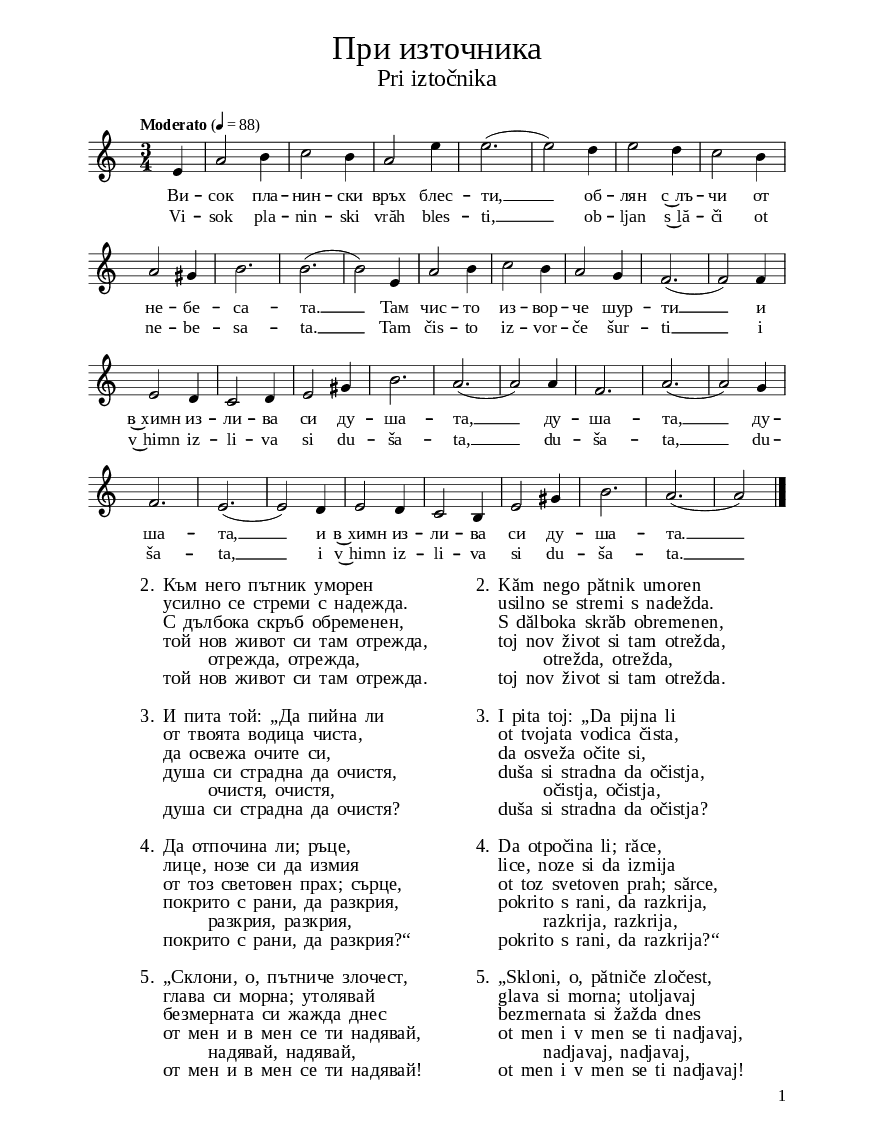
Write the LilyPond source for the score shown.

\version "2.24.2"

% include paper part and global functions
\include "include/globals.ily"

\bookpart {
   \label #'ref034
  \tocItem \markup "При източника – Pri iztočnika"
  \include "include/bookpart-paper.ily"
  \score {
    \include "include/score-layout.ily"

    \new Voice \absolute{
      \clef treble
      \key a \minor
      \time 3/4
      \tempoFunc "Moderato" 4 "88"
      \autoBeamOff
      \partial 4

      e'4 | a'2 b'4 | c''2 b'4 | a'2 e''4 | e''2. (| e''2) d''4 | e''2 d''4 | c''2 b'4 \break |
      a'2 gis'4 | b'2. | b'2. (| b'2 ) e'4 | a'2 b'4 | c''2 b'4 | a'2 g'4 | f'2. (| f'2 ) f'4 \break |
      e'2 d'4 | c'2 d'4 | e'2 gis'4 | b'2. | a'2. (| a'2 )a'4 | f'2. | a'2. ( | a'2 ) g'4 \break |
      f'2. | e'2. (|e'2) d'4 e'2 d'4 | c'2 b4 | e'2 gis'4 | b'2. | a'2. ( | a'2 ) \bar "|." \break
    }
    \addlyrics {
      Ви -- сок
      пла -- нин -- ски връх блес -- ти, __ об -- лян с~лъ
      -- чи от не -- бе -- са -- та. __ Там чис -- то из
      -- вор -- че шур -- ти __ и в~химн из -- ли -- ва
      си ду -- ша -- -- та, __ ду -- ша -- та, __ ду -- ша --
      та, __ и в~химн из -- ли -- ва си ду -- ша -- та. __
    }

     \addlyrics {
      Vi -- sok
      pla -- nin -- ski vrăh bles -- ti, __ ob -- ljan s~lă
      -- či ot ne -- be -- sa -- ta. __ Tam čis -- to iz
      -- vor -- če šur -- ti __ i v~himn iz -- li -- va
      si du -- ša -- -- ta, __ du -- ša -- ta, __ du -- ša --
      ta, __ i v~himn iz -- li -- va si du -- ša -- ta. __
    }

    \header {
      title = \titleFunc "При източника" "Pri iztočnika"
    }

    \midi{}

  } % score



  \markup \fontsize #+1.7 {
    \hspace #5
    \override #'(baseline-skip . 1.8)
    \column {
      \line { 2. Към него пътник уморен}
      \line {   "   " усилно се стреми с надежда.}
      \line {   "   " С дълбока скръб обременен,}
      \line {   "   " той нов живот си там отрежда,}
      \line {   "   "  "   "  "   " отрежда, отрежда,}
      \line {   "   " той нов живот си там отрежда.}
      \line { " " }
      \line { 3. И пита той: „Да пийна ли}
      \line {   "   " от твоята водица чиста, }
      \line {   "   " да освежа очите си,}
      \line {   "   " душа си страдна да очистя,}
      \line {    "   "  "   "  "   " очистя, очистя,}
      \line {   "   " душа си страдна да очистя?}
      \line { " " }
      \line { 4. Да отпочина ли; ръце,}
      \line {   "   " лице, нозе си да измия}
      \line {   "   " от тоз световен прах; сърце,}
      \line {   "   " покрито с рани, да разкрия,}
      \line {    "   "  "   "  "   " разкрия, разкрия,}
      \line {   "   " покрито с рани, да разкрия?“}
      \line { " " }
      \line { 5.  „Склони, о, пътниче злочест,}
      \line {   "   " глава си морна; утолявай}
      \line {   "   " безмерната си жажда днес}
      \line {   "   " от мен и в мен се ти надявай,}
      \line {   "   "  "   "  "   " надявай, надявай,}
      \line {   "   " от мен и в мен се ти надявай!}




    }

    \hspace #4
    \override #'(baseline-skip . 1.8)
    \column {
      \line { 2. Kăm nego pătnik umoren}
      \line {   "   " usilno se stremi s nadežda.}
      \line {   "   " S dălboka skrăb obremenen,}
      \line {   "   " toj nov život si tam otrežda,}
      \line {   "   "  "   "  "   " otrežda, otrežda,}
      \line {   "   " toj nov život si tam otrežda.}
      \line { " " }
      \line { 3. I pita toj: „Da pijna li}
      \line {   "   " ot tvojata vodica čista, }
      \line {   "   " da osveža očite si,}
      \line {   "   " duša si stradna da očistja,}
      \line {    "   "  "   "  "   " očistja, očistja,}
      \line {   "   " duša si stradna da očistja?}
      \line { " " }
      \line { 4. Da otpočina li; răce,}
      \line {   "   " lice, noze si da izmija}
      \line {   "   " ot toz svetoven prah; sărce,}
      \line {   "   " pokrito s rani, da razkrija,}
      \line {    "   "  "   "  "   " razkrija, razkrija,}
      \line {   "   " pokrito s rani, da razkrija?“}
      \line { " " }
      \line { 5.  „Skloni, o, pătniče zločest,}
      \line {   "   " glava si morna; utoljavaj}
      \line {   "   " bezmernata si žažda dnes}
      \line {   "   " ot men i v men se ti nadjavaj,}
      \line {   "   "  "   "  "   " nadjavaj, nadjavaj,}
      \line {   "   " ot men i v men se ti nadjavaj!}




    } %column
  } % markup

  \pageBreak

  \markup \fontsize #+1.7 {
    \hspace #5
    \override #'(baseline-skip . 1.8)
    \column {

      \line { 6. Гласа ти мъченишки чух,}
      \line {   "   " приех и твойта жалба мила.}
      \line {   "   " Аз съм велик Божествен дух}
      \line {   "   " и ще ти дам живот и сила,}
      \line {   "   "  "   "  "   " и сила, и сила,}
      \line {   "   " и ще ти дам живот и сила.}
      \line { " " }
      \line { 7. Ела, ела и пий от мен,}
      \line {   "   " о, мило Божие създание!}
      \line {   "   " Настъпи веч последен ден}
      \line {   "   " на всяка мъка и страданье,}
      \line {  "   "  "   "  "   " страданье, страданье,}
      \line {   "   " на всяка мъка и страданье.“}

    }

    \hspace #4
    \override #'(baseline-skip . 1.8)
    \column {

      \line { 6. Glasa ti măčeniški čuh,}
      \line {   "   " prieh i tvojta žalba mila.}
      \line {   "   " Az săm velik Božestven duh}
      \line {   "   " i šte ti dam život i sila,}
      \line {   "   "  "   "  "   " i sila, i sila,}
      \line {   "   " i šte ti dam život i sila.}
      \line { " " }
      \line { 7. Ela, ela i pij ot men,}
      \line {   "   " o, milo Božie săzdanie!}
      \line {   "   " Nastăpi več posleden den}
      \line {   "   " na vsjaka măka i stradanje,}
      \line {  "   "  "   "  "   " stradanje, stradanje,}
      \line {   "   " na vsjaka măka i stradanje.“}

    } %column
  } % markup


  \markup \empty-two


  % include foreign translation(s) of the song
  \version "2.24.3"

\markup \fill-line { \fontsize #deTitleFontSize "Bei der Quelle" }
\markup \null
\markup \null
\markup \fontsize #+1.7 {

  \override #'(baseline-skip . 1.8)

  \column {

    \line { 1. Ein hoher Berggipfel glänzt,}

    \line { "   " beschienen von himmlischen Strahlen. }

    \line { "   " Dort sprudelt eine reine Quelle }

    \line { "   " und in Hymnen gießt sie aus ihre Seele,}

    \line { "   " Seele, Seele,}

    \line { "   " und in Hymnen gießt sie ihre Seele aus.}
    \line { "   " }

    \line { 2. Zu ihr strebt mühsam ein müder }

    \line { "   "  Wanderer mit Hoffnung. }

    \line { "   " Von tiefer Trauer bedrückt,}

    \line { "   " wird ihm dort neues Leben zuteil, }

    \line { "   " zuteil, zuteil}

    \line { "   " ihm wird dort neues Leben zuteil.}
    \line { "   " }

    \line { 3. Und er fragt: }

    \line { "   " „Darf ich von deinem}

    \line { "   " reinen Wasser trinken, }

    \line { "   " damit ich meine Augen erquicke,}

    \line { "   " damit ich meine leidende Seele reinige,}

    \line { "   " reinige, reinige,}

    \line { "   " damit ich meine leidende Seele reinige?}
    \line { "   " }

    \line {  4. Darf ich mich erholen,}

    \line { "   " mein Gesicht und meine Füße }

    \line { "   " von diesem weltlichen Staub reinigen,}

    \line { "   " mein mit Wunden bedecktes Herz öffnen,}

    \line { "   " öffnen, öffnen,}

    \line { "   " mein mit Wunden bedecktes Herz öffnen?“}
    \line { "   " }
  \line {  5. „Neige dein Haupt, }

    \line { "   " oh, unglücklicher Wanderer: }

    \line { "   " lösche heute deinen unendlichen Durst }

    \line { "   " durch mich }

    \line { "   " und hoffe auf mich,}

    \line { "   " hoffe, hoffe auf mich und}

    \line { "   " hoffe du auf mich!}
   


  }

  \hspace #-1.5
  \vspace #0.5
  \override #'(baseline-skip . 1.8)
  \column {
  

    \line {  6. Ich habe deine Märtyrerstimme gehört,}

    \line { "   " deine sanfte Klage vernommen. }

    \line { "   " Ich bin ein großer, göttlicher Geist}

    \line { "   " und werde dir Leben und Kraft }

    \line { "   " und Kraft und Kraft}

    \line { "   " und ich werde dir }
     \line { "   " Leben und Kraft geben.}
    \line { "   " }

    \line {  7. Komm, komm und trinke von mir}

    \line { "   " oh, geliebtes göttliches Geschöpf! }

    \line { "   " Angebrochen ist der letzte Tag}

    \line { "   " aller Qual und Trauer,}

    \line { "   " Trauer, Trauer,}

    \line { "   " aller Qual und Trauer.“}


  }
}




} % bookpart
